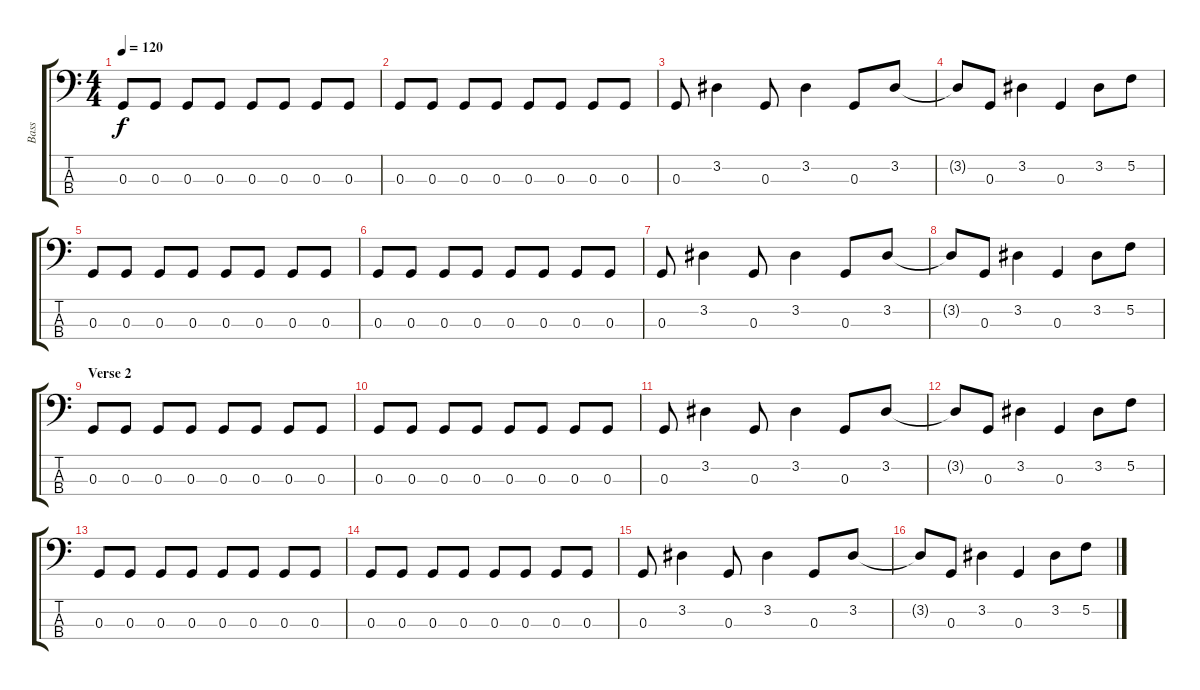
\track ("Bass" "Bass") {instrument electricbasspick}
\staff {score tabs}
\tuning (F2 C2 G1 C1) {hide}
\ts (4 4)
\tempo 120
\clef f4
\ks c
0.3.8{dy f} 0.3.8 0.3.8 0.3.8 0.3.8 0.3.8 0.3.8 0.3.8 |
0.3.8 0.3.8 0.3.8 0.3.8 0.3.8 0.3.8 0.3.8 0.3.8 |
0.3.8 3.2.4 0.3.8 3.2.4 0.3.8 3.2.8 |
3.2{t}.8 0.3.8 3.2.4 0.3.4 3.2.8 5.2.8 |
0.3.8 0.3.8 0.3.8 0.3.8 0.3.8 0.3.8 0.3.8 0.3.8 |
0.3.8 0.3.8 0.3.8 0.3.8 0.3.8 0.3.8 0.3.8 0.3.8 |
0.3.8 3.2.4 0.3.8 3.2.4 0.3.8 3.2.8 |
3.2{t}.8 0.3.8 3.2.4 0.3.4 3.2.8 5.2.8 |
\section ("" "Verse 2")
0.3.8 0.3.8 0.3.8 0.3.8 0.3.8 0.3.8 0.3.8 0.3.8 |
0.3.8 0.3.8 0.3.8 0.3.8 0.3.8 0.3.8 0.3.8 0.3.8 |
0.3.8 3.2.4 0.3.8 3.2.4 0.3.8 3.2.8 |
3.2{t}.8 0.3.8 3.2.4 0.3.4 3.2.8 5.2.8 |
0.3.8 0.3.8 0.3.8 0.3.8 0.3.8 0.3.8 0.3.8 0.3.8 |
0.3.8 0.3.8 0.3.8 0.3.8 0.3.8 0.3.8 0.3.8 0.3.8 |
0.3.8 3.2.4 0.3.8 3.2.4 0.3.8 3.2.8 |
3.2{t}.8 0.3.8 3.2.4 0.3.4 3.2.8 5.2.8
